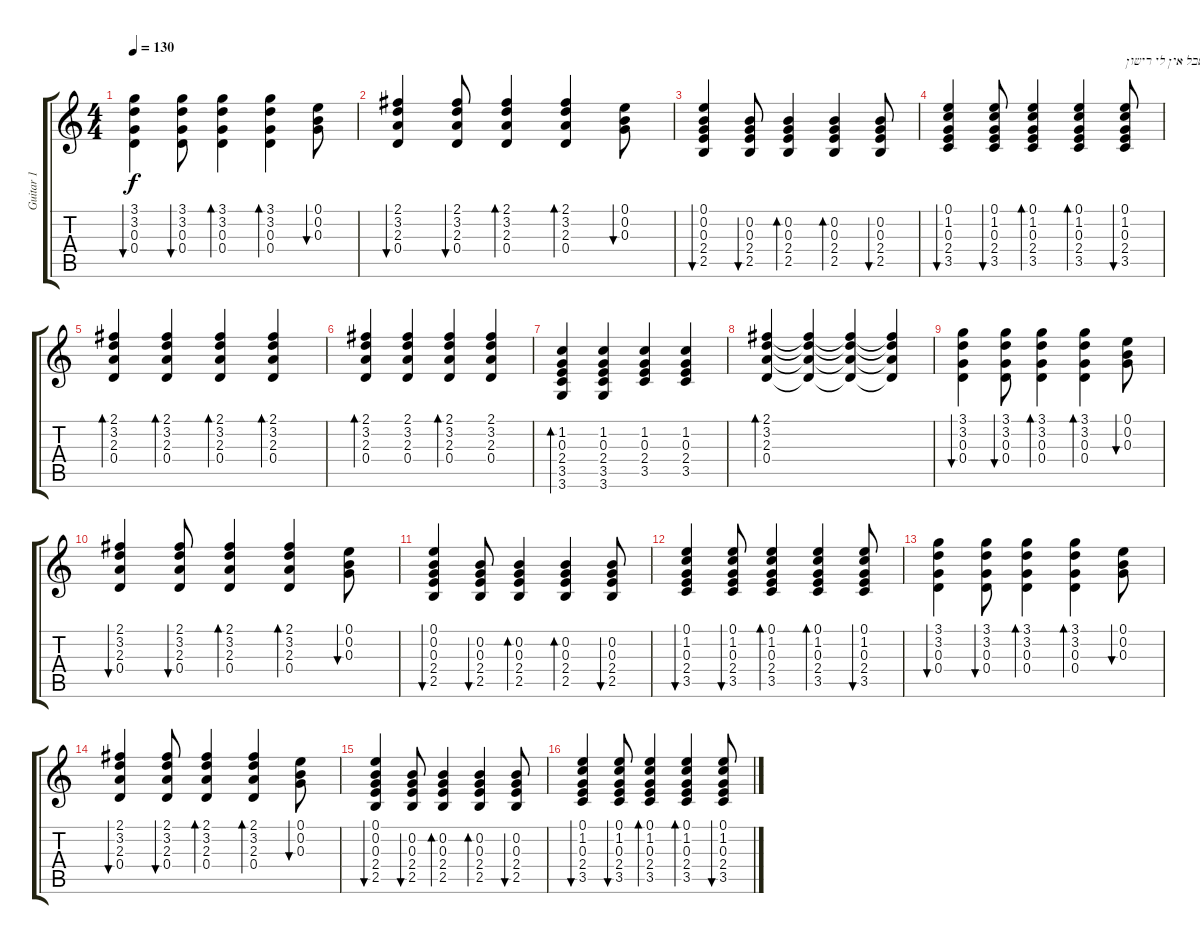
\track ("Guitar 1" "Guitar 1") {instrument electricguitarclean}
\staff {score tabs}
\tuning (E4 B3 G3 D3 A2 E2) {hide}
\ts (4 4)
\tempo 130
\clef g2
\ks c
(3.1 3.2 0.3 0.4).4{bu 60 dy f} (3.1 3.2 0.3 0.4).8{bu 60} (3.1 3.2 0.3 0.4).4{bd 60} (3.1 3.2 0.3 0.4).4{bd 60} (0.1 0.2 0.3).8{bu 60} |
(2.1 3.2 2.3 0.4).4{bu 60} (2.1 3.2 2.3 0.4).8{bu 60} (2.1 3.2 2.3 0.4).4{bd 60} (2.1 3.2 2.3 0.4).4{bd 60} (0.1 0.2 0.3).8{bu 60} |
(0.1 0.2 0.3 2.4 2.5).4{bu 60} (0.2 0.3 2.4 2.5).8{bu 60} (0.2 0.3 2.4 2.5).4{bd 60} (0.2 0.3 2.4 2.5).4{bd 60} (0.2 0.3 2.4 2.5).8{bu 60} |
(0.1 1.2 0.3 2.4 3.5).4{bu 60} (0.1 1.2 0.3 2.4 3.5).8{bu 60} (0.1 1.2 0.3 2.4 3.5).4{bd 60} (0.1 1.2 0.3 2.4 3.5).4{bd 60} (0.1 1.2 0.3 2.4 3.5).8{bu 60 txt "אני הייתי מציע לך לנסוע איתי אבל אין לי רישון"} |
(2.1 3.2 2.3 0.4).4{bd 60} (2.1 3.2 2.3 0.4).4{bd 60} (2.1 3.2 2.3 0.4).4{bd 60} (2.1 3.2 2.3 0.4).4{bd 60} |
(2.1 3.2 2.3 0.4).4{bd 60} (2.1 3.2 2.3 0.4).4 (2.1 3.2 2.3 0.4).4{bd 60} (2.1 3.2 2.3 0.4).4 |
(1.2 0.3 2.4 3.5 3.6).4{bd 60} (1.2 0.3 2.4 3.5 3.6).4 (1.2 0.3 2.4 3.5).4 (1.2 0.3 2.4 3.5).4 |
(2.1 3.2 2.3 0.4).4{bd 60} (2.1{t} 3.2{t} 2.3{t} 0.4{t}).4 (2.1{t} 3.2{t} 2.3{t} 0.4{t}).4 (2.1{t} 3.2{t} 2.3{t} 0.4{t}).4 |
(3.1 3.2 0.3 0.4).4{bu 60} (3.1 3.2 0.3 0.4).8{bu 60} (3.1 3.2 0.3 0.4).4{bd 60} (3.1 3.2 0.3 0.4).4{bd 60} (0.1 0.2 0.3).8{bu 60} |
(2.1 3.2 2.3 0.4).4{bu 60} (2.1 3.2 2.3 0.4).8{bu 60} (2.1 3.2 2.3 0.4).4{bd 60} (2.1 3.2 2.3 0.4).4{bd 60} (0.1 0.2 0.3).8{bu 60} |
(0.1 0.2 0.3 2.4 2.5).4{bu 60} (0.2 0.3 2.4 2.5).8{bu 60} (0.2 0.3 2.4 2.5).4{bd 60} (0.2 0.3 2.4 2.5).4{bd 60} (0.2 0.3 2.4 2.5).8{bu 60} |
(0.1 1.2 0.3 2.4 3.5).4{bu 60} (0.1 1.2 0.3 2.4 3.5).8{bu 60} (0.1 1.2 0.3 2.4 3.5).4{bd 60} (0.1 1.2 0.3 2.4 3.5).4{bd 60} (0.1 1.2 0.3 2.4 3.5).8{bu 60} |
(3.1 3.2 0.3 0.4).4{bu 60} (3.1 3.2 0.3 0.4).8{bu 60} (3.1 3.2 0.3 0.4).4{bd 60} (3.1 3.2 0.3 0.4).4{bd 60} (0.1 0.2 0.3).8{bu 60} |
(2.1 3.2 2.3 0.4).4{bu 60} (2.1 3.2 2.3 0.4).8{bu 60} (2.1 3.2 2.3 0.4).4{bd 60} (2.1 3.2 2.3 0.4).4{bd 60} (0.1 0.2 0.3).8{bu 60} |
(0.1 0.2 0.3 2.4 2.5).4{bu 60} (0.2 0.3 2.4 2.5).8{bu 60} (0.2 0.3 2.4 2.5).4{bd 60} (0.2 0.3 2.4 2.5).4{bd 60} (0.2 0.3 2.4 2.5).8{bu 60} |
(0.1 1.2 0.3 2.4 3.5).4{bu 60} (0.1 1.2 0.3 2.4 3.5).8{bu 60} (0.1 1.2 0.3 2.4 3.5).4{bd 60} (0.1 1.2 0.3 2.4 3.5).4{bd 60} (0.1 1.2 0.3 2.4 3.5).8{bu 60}
